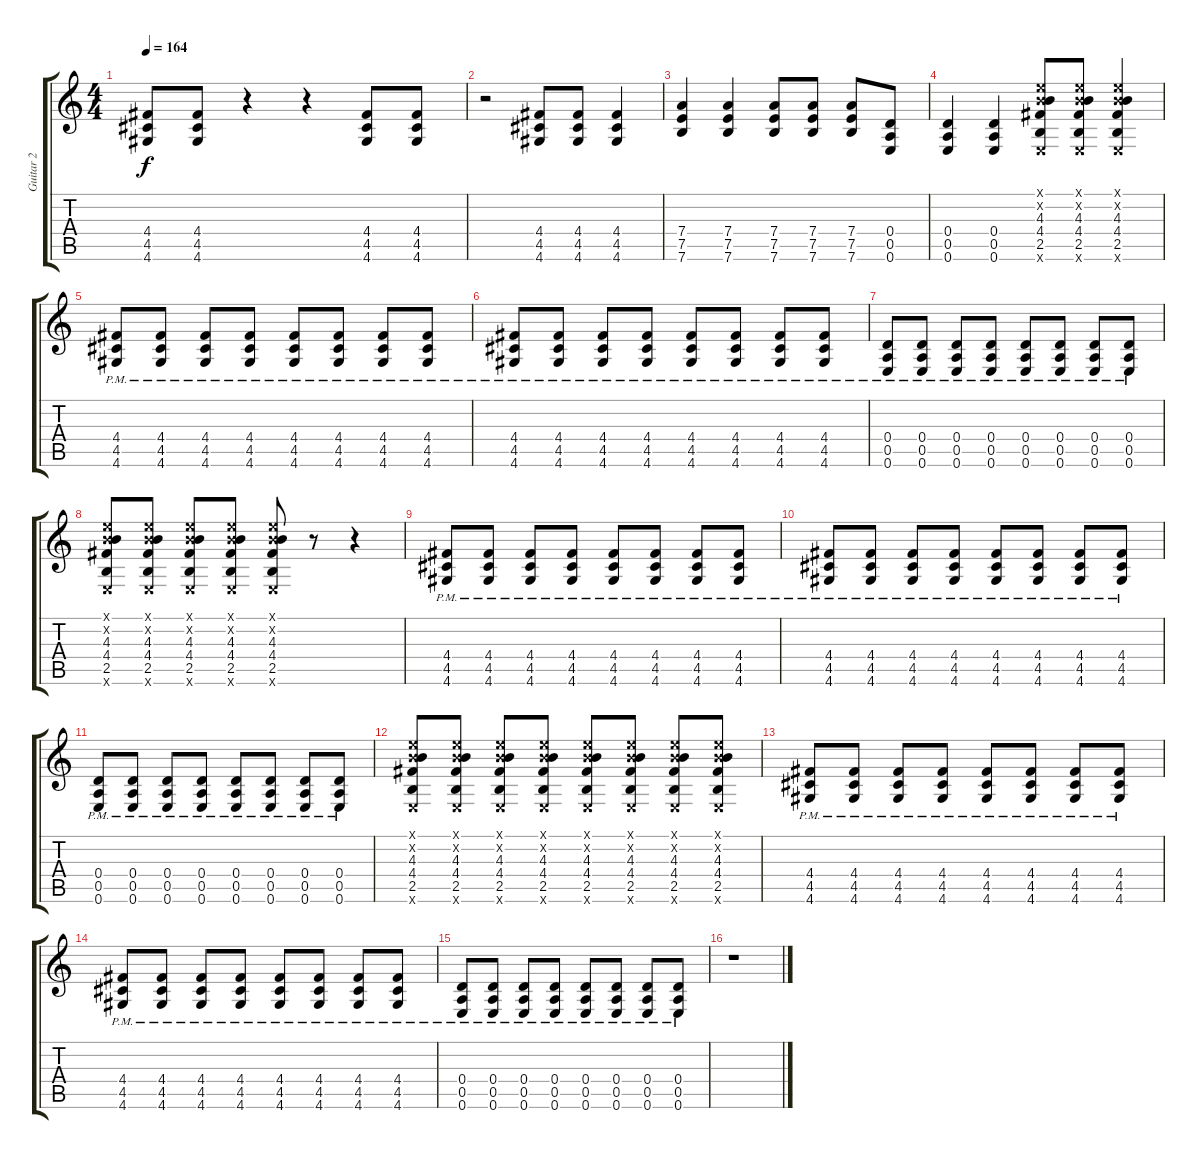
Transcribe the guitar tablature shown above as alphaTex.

\track ("Guitar 2" "Guitar 2") {instrument overdrivenguitar}
\staff {score tabs}
\tuning (E4 B3 G3 D3 A2 E2) {hide}
\ts (4 4)
\tempo 164
\clef g2
\ks c
(4.4 4.5 4.6).8{dy f} (4.4 4.5 4.6).8 r.4 r.4 (4.4 4.5 4.6).8 (4.4 4.5 4.6).8 |
r.2 (4.4 4.5 4.6).8 (4.4 4.5 4.6).8 (4.4 4.5 4.6).4 |
(7.4 7.5 7.6).4 (7.4 7.5 7.6).4 (7.4 7.5 7.6).8 (7.4 7.5 7.6).8 (7.4 7.5 7.6).8 (0.4 0.5 0.6).8 |
(0.4 0.5 0.6).4 (0.4 0.5 0.6).4 (0.1{x} 0.2{x} 4.3 4.4 2.5 0.6{x}).8 (0.1{x} 0.2{x} 4.3 4.4 2.5 0.6{x}).8 (0.1{x} 0.2{x} 4.3 4.4 2.5 0.6{x}).4 |
(4.4{pm} 4.5{pm} 4.6{pm}).8 (4.4{pm} 4.5{pm} 4.6{pm}).8 (4.4{pm} 4.5{pm} 4.6{pm}).8 (4.4{pm} 4.5{pm} 4.6{pm}).8 (4.4{pm} 4.5{pm} 4.6{pm}).8 (4.4{pm} 4.5{pm} 4.6{pm}).8 (4.4{pm} 4.5{pm} 4.6{pm}).8 (4.4{pm} 4.5{pm} 4.6{pm}).8 |
(4.4{pm} 4.5{pm} 4.6{pm}).8 (4.4{pm} 4.5{pm} 4.6{pm}).8 (4.4{pm} 4.5{pm} 4.6{pm}).8 (4.4{pm} 4.5{pm} 4.6{pm}).8 (4.4{pm} 4.5{pm} 4.6{pm}).8 (4.4{pm} 4.5{pm} 4.6{pm}).8 (4.4{pm} 4.5{pm} 4.6{pm}).8 (4.4{pm} 4.5{pm} 4.6{pm}).8 |
(0.4{pm} 0.5{pm} 0.6{pm}).8 (0.4{pm} 0.5{pm} 0.6{pm}).8 (0.4{pm} 0.5{pm} 0.6{pm}).8 (0.4{pm} 0.5{pm} 0.6{pm}).8 (0.4{pm} 0.5{pm} 0.6{pm}).8 (0.4{pm} 0.5{pm} 0.6{pm}).8 (0.4{pm} 0.5{pm} 0.6{pm}).8 (0.4{pm} 0.5{pm} 0.6{pm}).8 |
(0.1{x} 0.2{x} 4.3 4.4 2.5 0.6{x}).8 (0.1{x} 0.2{x} 4.3 4.4 2.5 0.6{x}).8 (0.1{x} 0.2{x} 4.3 4.4 2.5 0.6{x}).8 (0.1{x} 0.2{x} 4.3 4.4 2.5 0.6{x}).8 (0.1{x} 0.2{x} 4.3 4.4 2.5 0.6{x}).8 r.8 r.4 |
(4.4{pm} 4.5{pm} 4.6{pm}).8 (4.4{pm} 4.5{pm} 4.6{pm}).8 (4.4{pm} 4.5{pm} 4.6{pm}).8 (4.4{pm} 4.5{pm} 4.6{pm}).8 (4.4{pm} 4.5{pm} 4.6{pm}).8 (4.4{pm} 4.5{pm} 4.6{pm}).8 (4.4{pm} 4.5{pm} 4.6{pm}).8 (4.4{pm} 4.5{pm} 4.6{pm}).8 |
(4.4{pm} 4.5{pm} 4.6{pm}).8 (4.4{pm} 4.5{pm} 4.6{pm}).8 (4.4{pm} 4.5{pm} 4.6{pm}).8 (4.4{pm} 4.5{pm} 4.6{pm}).8 (4.4{pm} 4.5{pm} 4.6{pm}).8 (4.4{pm} 4.5{pm} 4.6{pm}).8 (4.4{pm} 4.5{pm} 4.6{pm}).8 (4.4{pm} 4.5{pm} 4.6{pm}).8 |
(0.4{pm} 0.5{pm} 0.6{pm}).8 (0.4{pm} 0.5{pm} 0.6{pm}).8 (0.4{pm} 0.5{pm} 0.6{pm}).8 (0.4{pm} 0.5{pm} 0.6{pm}).8 (0.4{pm} 0.5{pm} 0.6{pm}).8 (0.4{pm} 0.5{pm} 0.6{pm}).8 (0.4{pm} 0.5{pm} 0.6{pm}).8 (0.4{pm} 0.5{pm} 0.6{pm}).8 |
(0.1{x} 0.2{x} 4.3 4.4 2.5 0.6{x}).8 (0.1{x} 0.2{x} 4.3 4.4 2.5 0.6{x}).8 (0.1{x} 0.2{x} 4.3 4.4 2.5 0.6{x}).8 (0.1{x} 0.2{x} 4.3 4.4 2.5 0.6{x}).8 (0.1{x} 0.2{x} 4.3 4.4 2.5 0.6{x}).8 (0.1{x} 0.2{x} 4.3 4.4 2.5 0.6{x}).8 (0.1{x} 0.2{x} 4.3 4.4 2.5 0.6{x}).8 (0.1{x} 0.2{x} 4.3 4.4 2.5 0.6{x}).8 |
(4.4{pm} 4.5{pm} 4.6{pm}).8 (4.4{pm} 4.5{pm} 4.6{pm}).8 (4.4{pm} 4.5{pm} 4.6{pm}).8 (4.4{pm} 4.5{pm} 4.6{pm}).8 (4.4{pm} 4.5{pm} 4.6{pm}).8 (4.4{pm} 4.5{pm} 4.6{pm}).8 (4.4{pm} 4.5{pm} 4.6{pm}).8 (4.4{pm} 4.5{pm} 4.6{pm}).8 |
(4.4{pm} 4.5{pm} 4.6{pm}).8 (4.4{pm} 4.5{pm} 4.6{pm}).8 (4.4{pm} 4.5{pm} 4.6{pm}).8 (4.4{pm} 4.5{pm} 4.6{pm}).8 (4.4{pm} 4.5{pm} 4.6{pm}).8 (4.4{pm} 4.5{pm} 4.6{pm}).8 (4.4{pm} 4.5{pm} 4.6{pm}).8 (4.4{pm} 4.5{pm} 4.6{pm}).8 |
(0.4{pm} 0.5{pm} 0.6{pm}).8 (0.4{pm} 0.5{pm} 0.6{pm}).8 (0.4{pm} 0.5{pm} 0.6{pm}).8 (0.4{pm} 0.5{pm} 0.6{pm}).8 (0.4{pm} 0.5{pm} 0.6{pm}).8 (0.4{pm} 0.5{pm} 0.6{pm}).8 (0.4{pm} 0.5{pm} 0.6{pm}).8 (0.4{pm} 0.5{pm} 0.6{pm}).8 |
r.1
